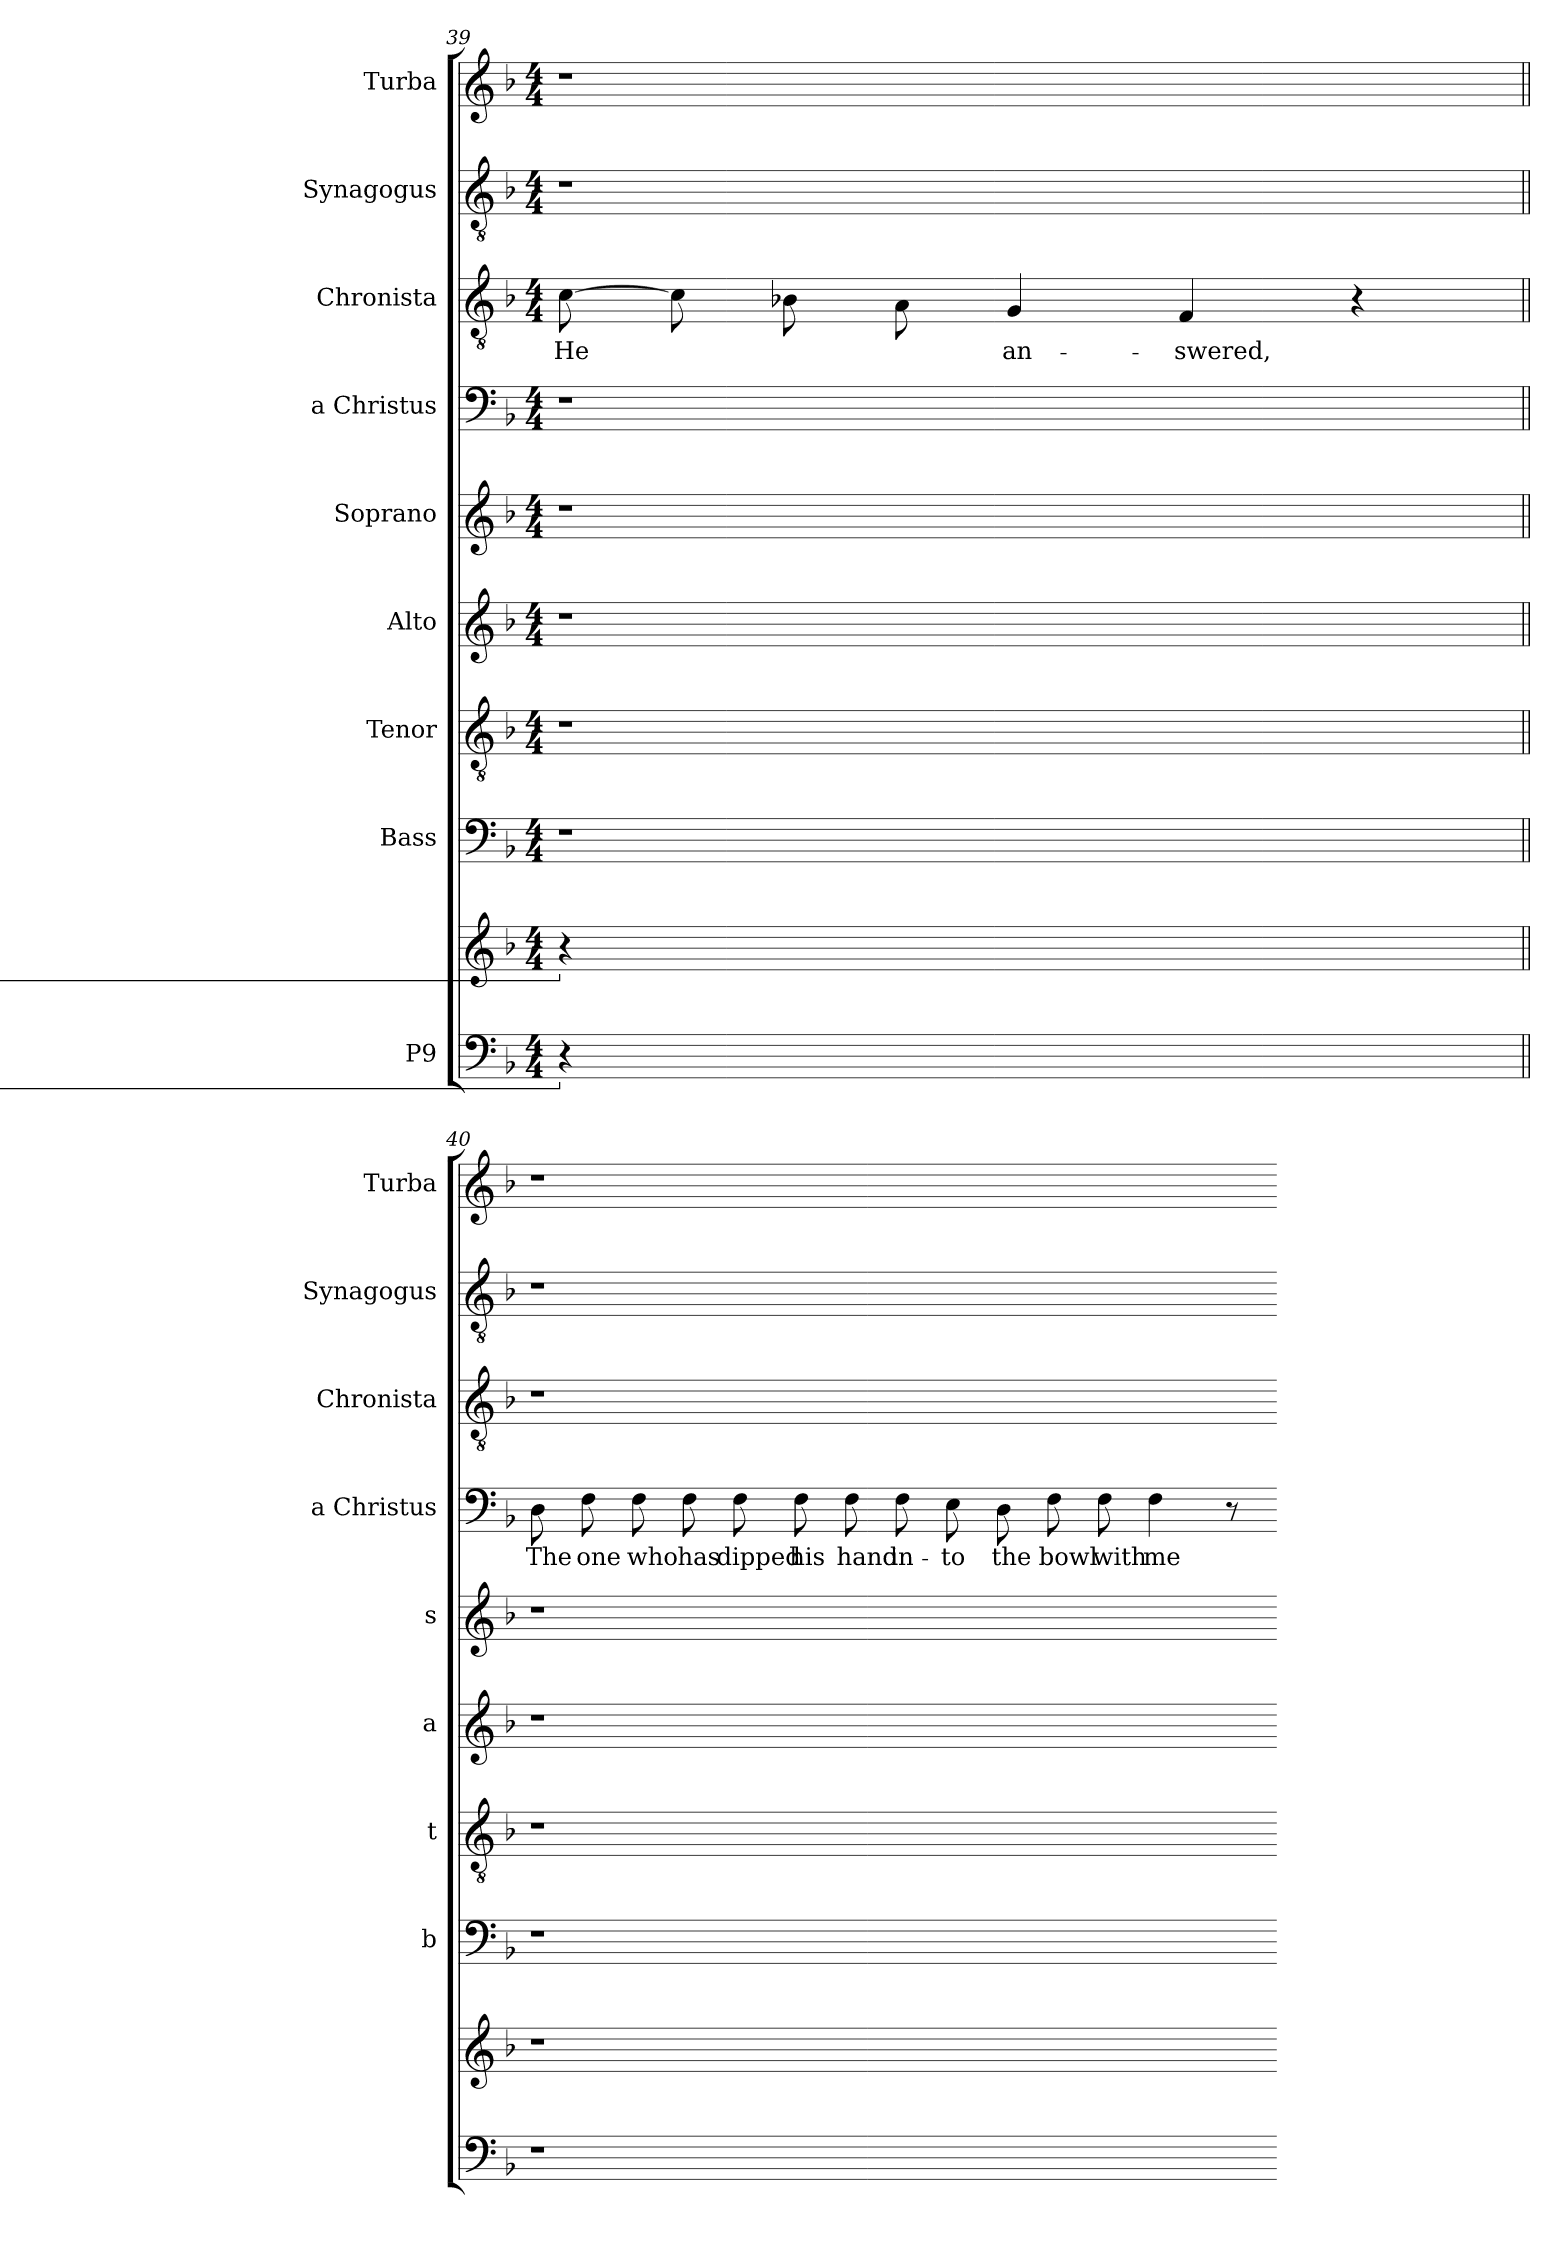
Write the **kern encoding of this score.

**kern	**kern	**kern	**kern	**kern	**kern	**kern	**text	**kern	**text	**kern	**kern
*part9	*part9	*part8	*part7	*part6	*part5	*part4	*part4	*part3	*part3	*part2	*part1
*staff10	*staff9	*staff8	*staff7	*staff6	*staff5	*staff4	*staff4	*staff3	*staff3	*staff2	*staff1
*I"P9	*	*I"Bass	*I"Tenor	*I"Alto	*I"Soprano	*I"a Christus	*	*I"Chronista	*	*I"Synagogus	*I"Turba
*	*	*I'b	*I't	*I'a	*I's	*I'a Christus	*	*I'Chronista	*	*I'Synagogus	*I'Turba
!!LO:LB:g=z
*clefF4	*clefG2	*clefF4	*clefGv2	*clefG2	*clefG2	*clefF4	*	*clefGv2	*	*clefGv2	*clefG2
*	*	*	*ITrd7c12	*	*	*	*	*ITrd7c12	*	*ITrd7c12	*
*k[b-]	*k[b-]	*k[b-]	*k[b-]	*k[b-]	*k[b-]	*k[b-]	*	*k[b-]	*	*k[b-]	*k[b-]
*F:	*F:	*F:	*F:	*F:	*F:	*F:	*	*F:	*	*F:	*F:
*M4/4	*M4/4	*M4/4	*M4/4	*M4/4	*M4/4	*M4/4	*	*M4/4	*	*M4/4	*M4/4
=39	=39	=39	=39	=39	=39	=39	=39	=39	=39	=39	=39
!LO:N:vis=1	!LO:N:vis=1	!LO:N:vis=1	!LO:N:vis=1	!LO:N:vis=1	!LO:N:vis=1	!LO:N:vis=1	!	!	!	!	!
!	!	!	!	!	!	!	!	!	!LO:LY:b:color=#000000	!LO:N:vis=1	!LO:N:vis=1
4%5r	4%5r	1r	1r	1r	1r	1r	.	[8Ci\	He	1r	1r
.	.	.	.	.	.	.	.	8Ci\]	.	.	.
.	.	.	.	.	.	.	.	8BB-Xi\	.	.	.
.	.	.	.	.	.	.	.	8AAi\	.	.	.
!	!	!	!	!	!	!	!	!	!LO:LY:b:color=#000000	!	!
.	.	.	.	.	.	.	.	4GGi/	an-	.	.
!	!	!	!	!	!	!	!	!	!LO:LY:b:color=#000000	!	!
.	.	.	.	.	.	.	.	4FFi/	-swered,	.	.
.	.	4ryy	4ryy	4ryy	4ryy	4ryy	.	4r	.	4ryy	4ryy
!!LO:LB:g=z
=40||	=40||	=40||	=40||	=40||	=40||	=40||	=40||	=40||	=40||	=40||	=40||
!LO:N:vis=1	!LO:N:vis=1	!LO:N:vis=1	!LO:N:vis=1	!LO:N:vis=1	!LO:N:vis=1	!	!	!	!	!	!
!	!	!	!	!	!	!	!LO:LY:b:color=#000000	!LO:N:vis=1	!	!LO:N:vis=1	!LO:N:vis=1
1...r	1...r	1r	1r	1r	1r	8Di\	The	1r	.	1r	1r
!	!	!	!	!	!	!	!LO:LY:b:color=#000000	!	!	!	!
.	.	.	.	.	.	8Fi\	one	.	.	.	.
!	!	!	!	!	!	!	!LO:LY:b:color=#000000	!	!	!	!
.	.	.	.	.	.	8Fi\	who	.	.	.	.
!	!	!	!	!	!	!	!LO:LY:b:color=#000000	!	!	!	!
.	.	.	.	.	.	8Fi\	has	.	.	.	.
!	!	!	!	!	!	!	!LO:LY:b:color=#000000	!	!	!	!
.	.	.	.	.	.	8Fi\	dipped	.	.	.	.
!	!	!	!	!	!	!	!LO:LY:b:color=#000000	!	!	!	!
.	.	.	.	.	.	8Fi\	his	.	.	.	.
!	!	!	!	!	!	!	!LO:LY:b:color=#000000	!	!	!	!
.	.	.	.	.	.	8Fi\	hand	.	.	.	.
!	!	!	!	!	!	!	!LO:LY:b:color=#000000	!	!	!	!
.	.	.	.	.	.	8Fi\	in-	.	.	.	.
!	!	!	!	!	!	!	!LO:LY:b:color=#000000	!	!	!	!
.	.	2..ryy	2..ryy	2..ryy	2..ryy	8Ei\	-to	2..ryy	.	2..ryy	2..ryy
!	!	!	!	!	!	!	!LO:LY:b:color=#000000	!	!	!	!
.	.	.	.	.	.	8Di\	the	.	.	.	.
!	!	!	!	!	!	!	!LO:LY:b:color=#000000	!	!	!	!
.	.	.	.	.	.	8Fi\	bowl	.	.	.	.
!	!	!	!	!	!	!	!LO:LY:b:color=#000000	!	!	!	!
.	.	.	.	.	.	8Fi\	with	.	.	.	.
!	!	!	!	!	!	!	!LO:LY:b:color=#000000	!	!	!	!
.	.	.	.	.	.	4Fi\	me	.	.	.	.
.	.	.	.	.	.	8r	.	.	.	.	.
=-	=-	=-	=-	=-	=-	=-	=-	=-	=-	=-	=-
*-	*-	*-	*-	*-	*-	*-	*-	*-	*-	*-	*-
